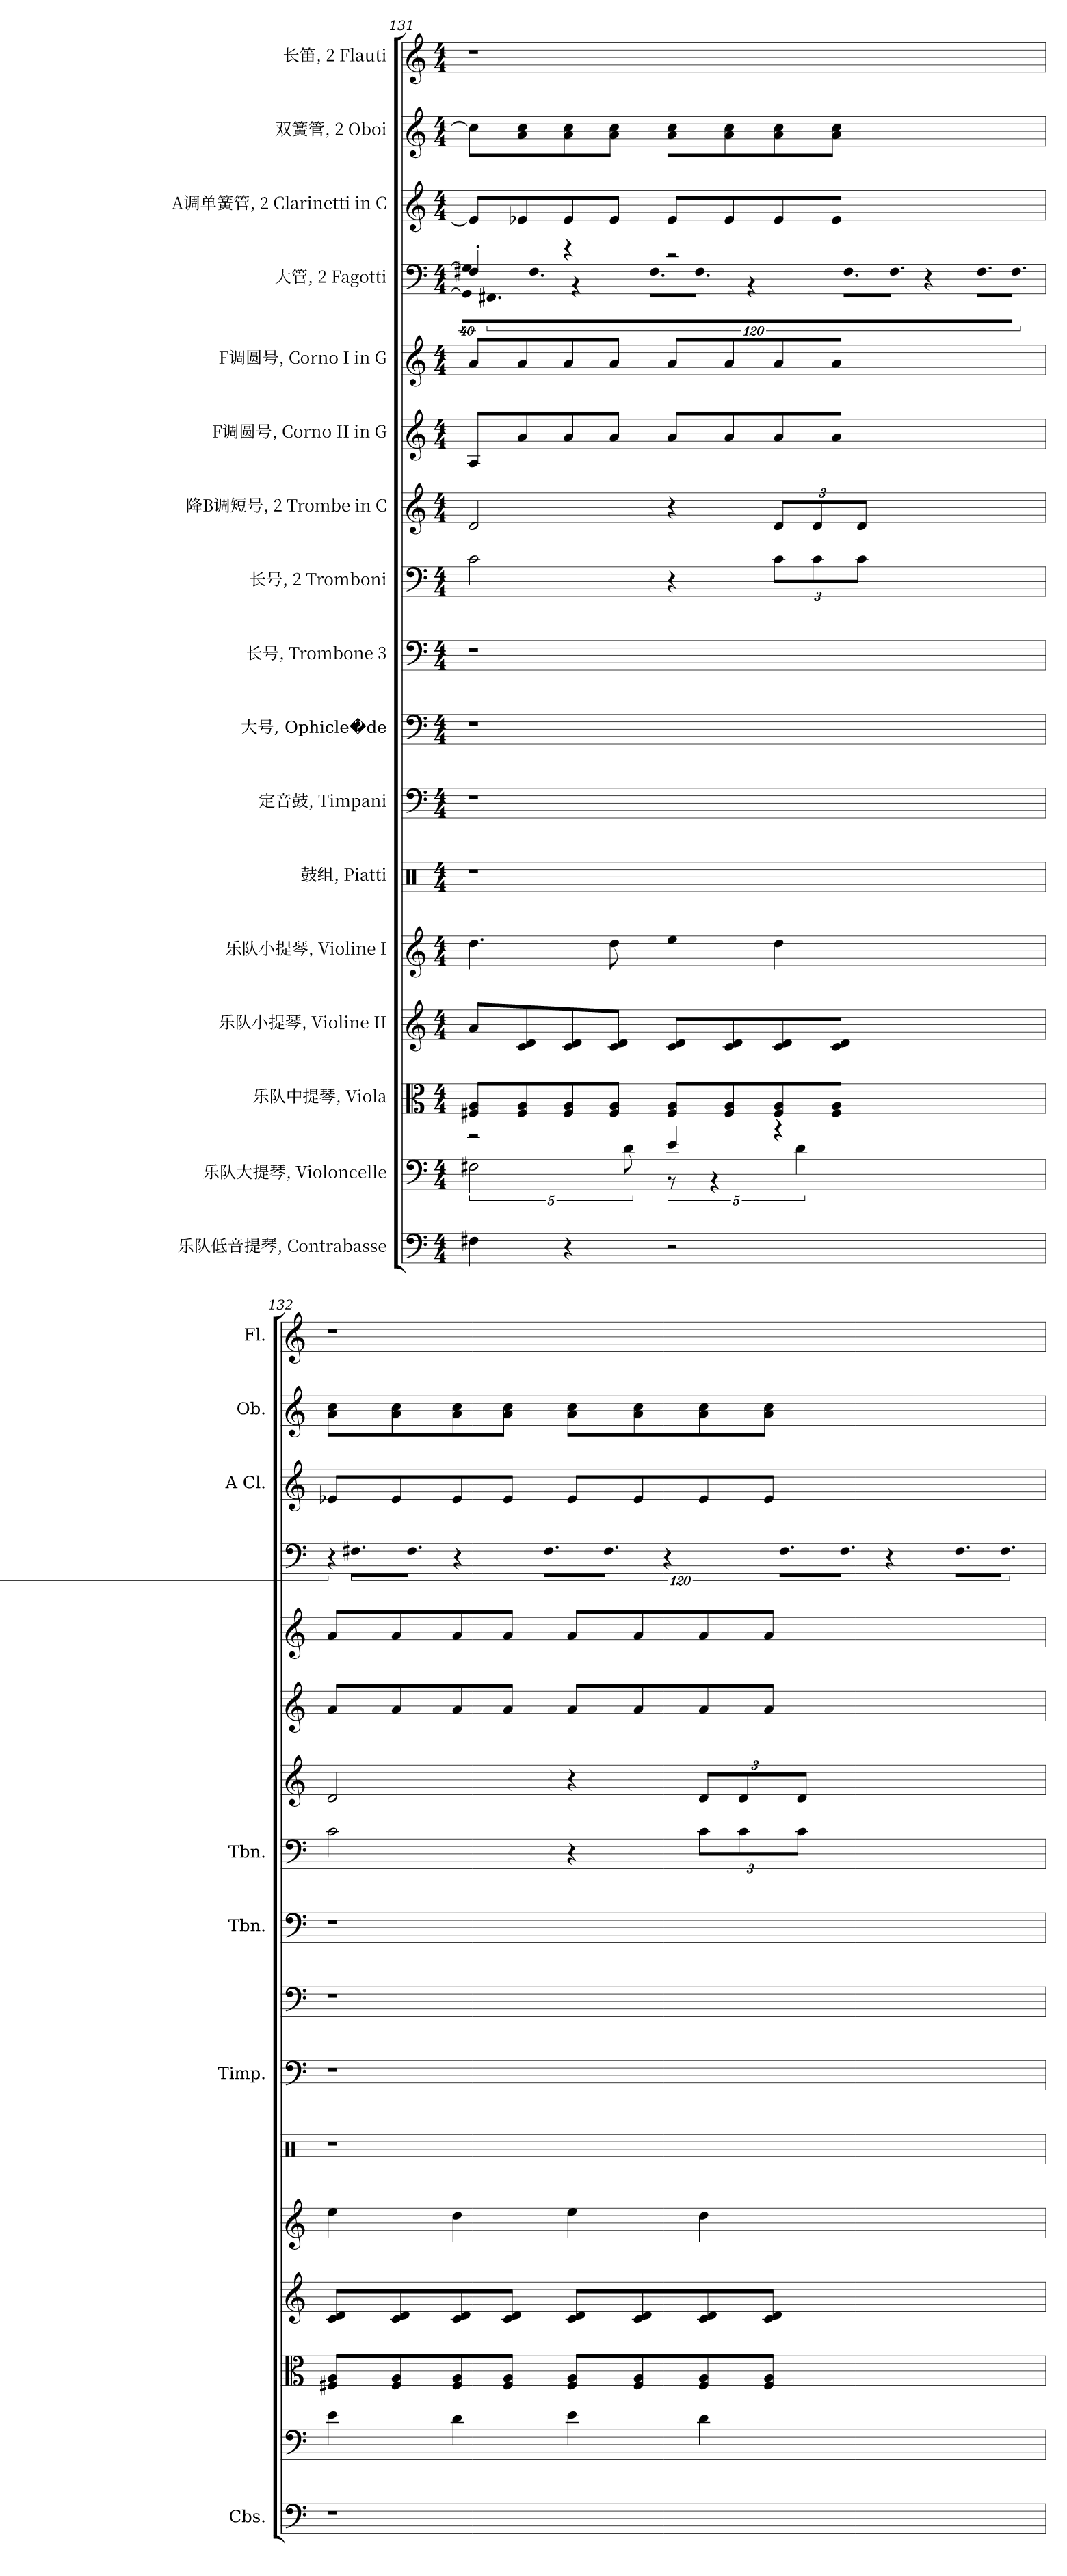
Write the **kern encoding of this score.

**kern	**kern	**kern	**kern	**kern	**kern	**kern	**kern	**kern	**kern	**kern	**kern	**kern	**kern	**kern	**kern	**kern
*part17	*part16	*part15	*part14	*part13	*part12	*part11	*part10	*part9	*part8	*part7	*part6	*part5	*part4	*part3	*part2	*part1
*staff17	*staff16	*staff15	*staff14	*staff13	*staff12	*staff11	*staff10	*staff9	*staff8	*staff7	*staff6	*staff5	*staff4	*staff3	*staff2	*staff1
*I"乐队低音提琴, Contrabasse	*I"乐队大提琴, Violoncelle	*I"乐队中提琴, Viola	*I"乐队小提琴, Violine II	*I"乐队小提琴, Violine I	*I"鼓组, Piatti	*I"定音鼓, Timpani	*I"大号, Ophicle�de	*I"长号, Trombone 3	*I"长号, 2 Tromboni	*I"降B调短号, 2 Trombe in C	*I"F调圆号, Corno II in G	*I"F调圆号, Corno I in G	*I"大管, 2 Fagotti	*I"A调单簧管, 2 Clarinetti in C	*I"双簧管, 2 Oboi	*I"长笛, 2 Flauti
*I'Cbs.	*	*	*	*	*	*I'Timp.	*	*I'Tbn.	*I'Tbn.	*	*	*	*	*I'A Cl.	*I'Ob.	*I'Fl.
!!LO:PB:g=z
*clefF4	*clefF4	*clefC3	*clefG2	*clefG2	*clefX	*clefF4	*clefF4	*clefF4	*clefF4	*clefG2	*clefG2	*clefG2	*clefF4	*clefG2	*clefG2	*clefG2
*ITrd7c12	*	*	*	*	*	*	*	*	*	*ITrd1c2	*ITrd4c7	*ITrd4c7	*	*ITrd2c3	*	*
*k[]	*k[]	*k[]	*k[]	*k[]	*k[]	*k[]	*k[]	*k[]	*k[]	*k[b-e-]	*k[b-]	*k[b-]	*k[]	*k[f#c#g#]	*k[]	*k[]
*M4/4	*M4/4	*M4/4	*M4/4	*M4/4	*M4/4	*M4/4	*M4/4	*M4/4	*M4/4	*M4/4	*M4/4	*M4/4	*M4/4	*M4/4	*M4/4	*M4/4
*MM162	*MM162	*MM162	*MM162	*MM162	*MM162	*MM162	*MM162	*MM162	*MM162	*MM162	*MM162	*MM162	*MM162	*MM162	*MM162	*MM162
=131	=131	=131	=131	=131	=131	=131	=131	=131	=131	=131	=131	=131	=131	=131	=131	=131
*	*^	*	*	*	*	*	*	*	*	*	*	*	*^	*	*	*
!	!	!	!	!	!	!	!	!	!	!	!	!	!	!	!LO:N:vis=32	!	!	!
4FF#X\	2r	5%2F#X\	8F#X/ 8A/L	8a/L	4.dd\	1r	1r	1r	1r	2c\	2c/	8D/L	8d/L	4F#X'/	640%23GG\] 640%23G\]KLL	8c/L]	8cc\L]	1r
!	!	!	!	!	!	!	!	!	!	!	!	!	!	!	!LO:N:vis=16.	!	!	!
.	.	.	.	.	.	.	.	.	.	.	.	.	.	.	960%103FF#X\	.	.	.
.	.	.	8F#/ 8A/	8c/ 8d/	.	.	.	.	.	.	.	8d/	8d/	.	.	8cn/	8a\ 8cc\	.
!	!	!	!	!	!	!	!	!	!	!	!	!	!	!	!LO:N:vis=16.	!	!	!
.	.	.	.	.	.	.	.	.	.	.	.	.	.	.	960%103F#\JJ	.	.	.
4r	.	.	8F#/ 8A/	8c/ 8d/	.	.	.	.	.	.	.	8d/	8d/	4r	.	8c/	8a\ 8cc\	.
!	!	!	!	!	!	!	!	!	!	!	!	!	!	!	!LO:N:vis=32	!	!	!
.	.	.	.	.	.	.	.	.	.	.	.	.	.	.	640%23r	.	.	.
!	!	!	!	!	!	!	!	!	!	!	!	!	!	!	!LO:N:vis=16.	!	!	!
.	.	.	.	.	.	.	.	.	.	.	.	.	.	.	960%103F#\LL	.	.	.
.	.	.	8F#/ 8A/J	8c/ 8d/J	8dd\	.	.	.	.	.	.	8d/J	8d/J	.	.	8c/J	8a\ 8cc\J	.
!	!	!	!	!	!	!	!	!	!	!	!	!	!	!	!LO:N:vis=16.	!	!	!
.	.	.	.	.	.	.	.	.	.	.	.	.	.	.	960%103F#\JJ	.	.	.
.	.	10d\	.	.	.	.	.	.	.	.	.	.	.	.	.	.	.	.
2r	4e/	10r	8F#/ 8A/L	8c/ 8d/L	4ee\	.	.	.	.	4r	4r	8d/L	8d/L	2r	.	8c/L	8a\ 8cc\L	.
!	!	!	!	!	!	!	!	!	!	!	!	!	!	!	!LO:N:vis=32	!	!	!
.	.	.	.	.	.	.	.	.	.	.	.	.	.	.	640%23r	.	.	.
!	!	!	!	!	!	!	!	!	!	!	!	!	!	!	!LO:N:vis=16.	!	!	!
.	.	.	.	.	.	.	.	.	.	.	.	.	.	.	960%103F#\LL	.	.	.
.	.	5r	.	.	.	.	.	.	.	.	.	.	.	.	.	.	.	.
.	.	.	8F#/ 8A/	8c/ 8d/	.	.	.	.	.	.	.	8d/	8d/	.	.	8c/	8a\ 8cc\	.
!	!	!	!	!	!	!	!	!	!	!	!	!	!	!	!LO:N:vis=16.	!	!	!
.	.	.	.	.	.	.	.	.	.	.	.	.	.	.	960%103F#\JJ	.	.	.
*	*	*	*	*	*	*	*	*	*	*Xbrackettup	*Xbrackettup	*	*	*	*	*	*	*
.	4r	.	8F#/ 8A/	8c/ 8d/	4dd\	.	.	.	.	12c\L	12c/L	8d/	8d/	.	.	8c/	8a\ 8cc\	.
!	!	!	!	!	!	!	!	!	!	!	!	!	!	!	!LO:N:vis=32	!	!	!
.	.	.	.	.	.	.	.	.	.	.	.	.	.	.	640%23r	.	.	.
!	!	!	!	!	!	!	!	!	!	!	!	!	!	!	!LO:N:vis=16.	!	!	!
.	.	.	.	.	.	.	.	.	.	.	.	.	.	.	960%103F#\LL	.	.	.
.	.	5d\	.	.	.	.	.	.	.	.	.	.	.	.	.	.	.	.
.	.	.	.	.	.	.	.	.	.	12c\	12c/	.	.	.	.	.	.	.
.	.	.	8F#/ 8A/J	8c/ 8d/J	.	.	.	.	.	.	.	8d/J	8d/J	.	.	8c/J	8a\ 8cc\J	.
!	!	!	!	!	!	!	!	!	!	!	!	!	!	!	!LO:N:vis=16.	!	!	!
.	.	.	.	.	.	.	.	.	.	.	.	.	.	.	960%103F#\JJ	.	.	.
.	.	.	.	.	.	.	.	.	.	12c\J	12c/J	.	.	.	.	.	.	.
480ryy	480ryy	480ryy	480ryy	480ryy	480ryy	480ryy	480ryy	480ryy	480ryy	480ryy	480ryy	480ryy	480ryy	480ryy	.	480ryy	480ryy	480ryy
*	*v	*v	*	*	*	*	*	*	*	*	*	*	*	*v	*v	*	*	*
=132	=132	=132	=132	=132	=132	=132	=132	=132	=132	=132	=132	=132	=132	=132	=132	=132
*	*	*	*	*	*	*	*	*	*	*	*	*	*	*	*	*MM162
*	*^	*	*	*	*	*	*	*	*	*	*	*	*	*	*	*
!	!	!	!	!	!	!	!	!	!	!	!	!	!	!LO:N:vis=32	!	!	!
*	*v	*v	*	*	*	*	*	*	*	*	*	*	*	*	*	*	*
1r	4e\	8F#X/ 8A/L	8c/ 8d/L	4ee\	1r	1r	1r	1r	2c\	2c/	8d/L	8d/L	640%23r	8cn/L	8a\ 8cc\L	1r
!	!	!	!	!	!	!	!	!	!	!	!	!	!LO:N:vis=16.	!	!	!
.	.	.	.	.	.	.	.	.	.	.	.	.	960%103F#X\LL	.	.	.
.	.	8F#/ 8A/	8c/ 8d/	.	.	.	.	.	.	.	8d/	8d/	.	8c/	8a\ 8cc\	.
!	!	!	!	!	!	!	!	!	!	!	!	!	!LO:N:vis=16.	!	!	!
.	.	.	.	.	.	.	.	.	.	.	.	.	960%103F#\JJ	.	.	.
.	4d\	8F#/ 8A/	8c/ 8d/	4dd\	.	.	.	.	.	.	8d/	8d/	.	8c/	8a\ 8cc\	.
!	!	!	!	!	!	!	!	!	!	!	!	!	!LO:N:vis=32	!	!	!
.	.	.	.	.	.	.	.	.	.	.	.	.	640%23r	.	.	.
!	!	!	!	!	!	!	!	!	!	!	!	!	!LO:N:vis=16.	!	!	!
.	.	.	.	.	.	.	.	.	.	.	.	.	960%103F#\LL	.	.	.
.	.	8F#/ 8A/J	8c/ 8d/J	.	.	.	.	.	.	.	8d/J	8d/J	.	8c/J	8a\ 8cc\J	.
!	!	!	!	!	!	!	!	!	!	!	!	!	!LO:N:vis=16.	!	!	!
.	.	.	.	.	.	.	.	.	.	.	.	.	960%103F#\JJ	.	.	.
.	4e\	8F#/ 8A/L	8c/ 8d/L	4ee\	.	.	.	.	4r	4r	8d/L	8d/L	.	8c/L	8a\ 8cc\L	.
!	!	!	!	!	!	!	!	!	!	!	!	!	!LO:N:vis=32	!	!	!
.	.	.	.	.	.	.	.	.	.	.	.	.	640%23r	.	.	.
!	!	!	!	!	!	!	!	!	!	!	!	!	!LO:N:vis=16.	!	!	!
.	.	.	.	.	.	.	.	.	.	.	.	.	960%103F#\LL	.	.	.
.	.	8F#/ 8A/	8c/ 8d/	.	.	.	.	.	.	.	8d/	8d/	.	8c/	8a\ 8cc\	.
!	!	!	!	!	!	!	!	!	!	!	!	!	!LO:N:vis=16.	!	!	!
.	.	.	.	.	.	.	.	.	.	.	.	.	960%103F#\JJ	.	.	.
.	4d\	8F#/ 8A/	8c/ 8d/	4dd\	.	.	.	.	12c\L	12c/L	8d/	8d/	.	8c/	8a\ 8cc\	.
!	!	!	!	!	!	!	!	!	!	!	!	!	!LO:N:vis=32	!	!	!
.	.	.	.	.	.	.	.	.	.	.	.	.	640%23r	.	.	.
!	!	!	!	!	!	!	!	!	!	!	!	!	!LO:N:vis=16.	!	!	!
.	.	.	.	.	.	.	.	.	.	.	.	.	960%103F#\LL	.	.	.
.	.	.	.	.	.	.	.	.	12c\	12c/	.	.	.	.	.	.
.	.	8F#/ 8A/J	8c/ 8d/J	.	.	.	.	.	.	.	8d/J	8d/J	.	8c/J	8a\ 8cc\J	.
!	!	!	!	!	!	!	!	!	!	!	!	!	!LO:N:vis=16.	!	!	!
.	.	.	.	.	.	.	.	.	.	.	.	.	960%103F#\JJ	.	.	.
.	.	.	.	.	.	.	.	.	12c\J	12c/J	.	.	.	.	.	.
480ryy	480ryy	480ryy	480ryy	480ryy	480ryy	480ryy	480ryy	480ryy	480ryy	480ryy	480ryy	480ryy	.	480ryy	480ryy	480ryy
=	=	=	=	=	=	=	=	=	=	=	=	=	=	=	=	=
*-	*-	*-	*-	*-	*-	*-	*-	*-	*-	*-	*-	*-	*-	*-	*-	*-
